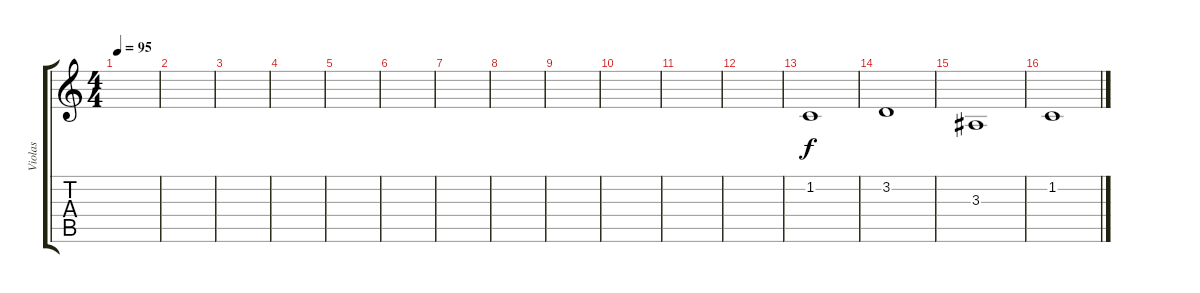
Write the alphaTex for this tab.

\track ("Violas" "Violas") {instrument viola}
\staff {score tabs}
\tuning (E4 B3 G3 D3 A2 E2) {hide}
\ts (4 4)
\tempo 95
\clef g2
\ks c
|
|
|
|
|
|
|
|
|
|
|
|
1.2.1 |
3.2.1 |
3.3.1 |
1.2.1
